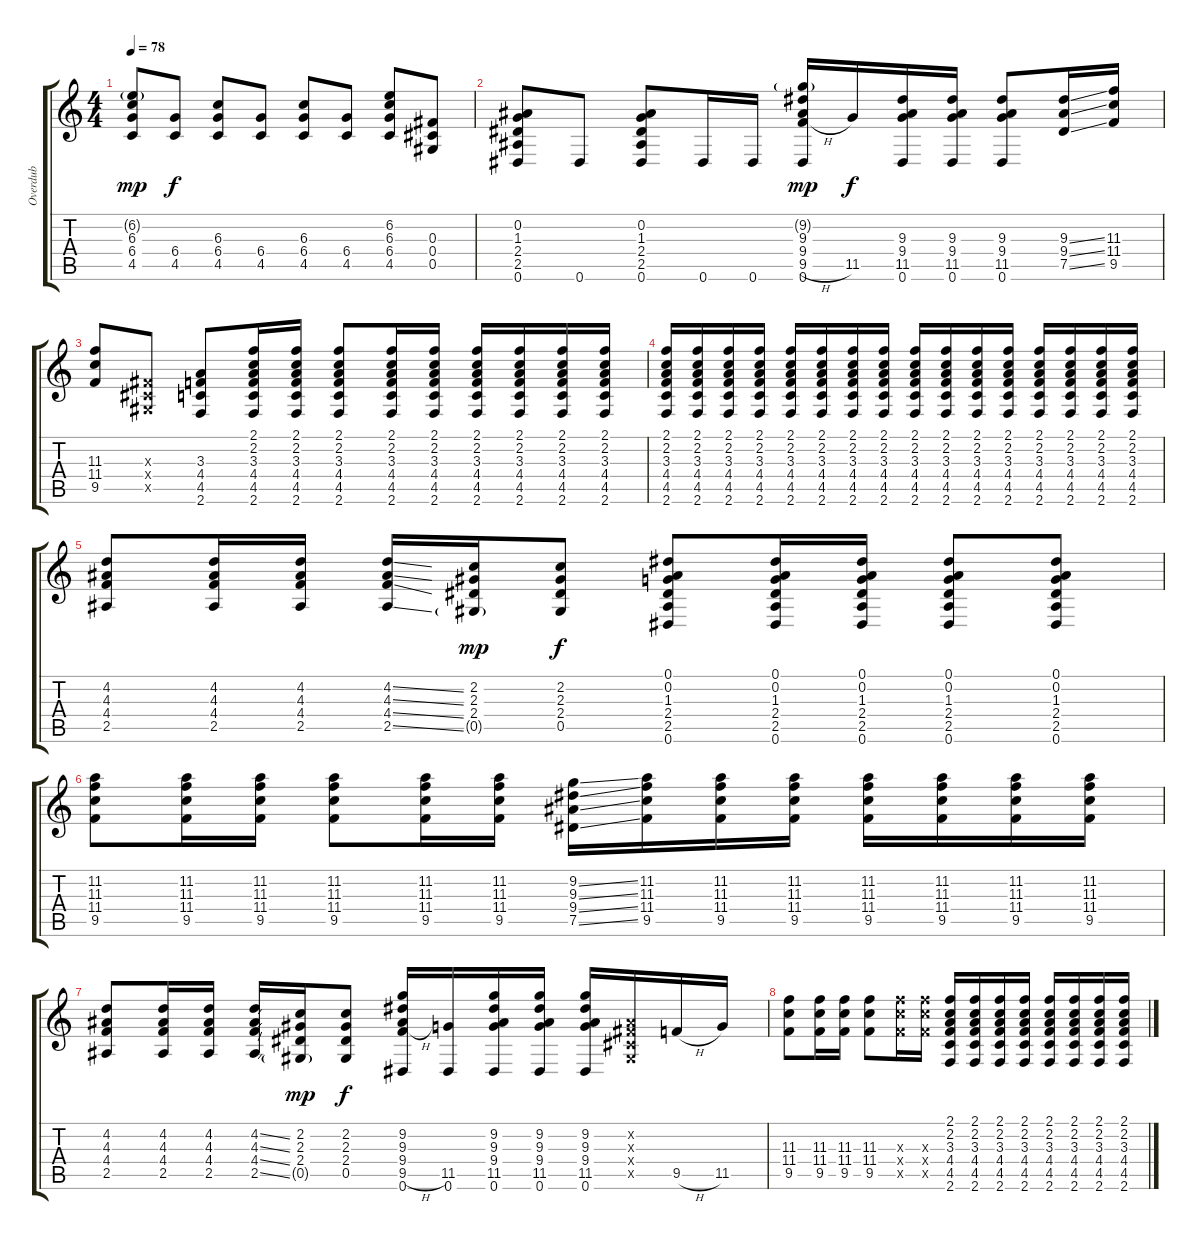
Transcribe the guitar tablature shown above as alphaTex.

\track ("Overdub" "Overdub") {instrument overdrivenguitar}
\staff {score tabs}
\tuning (Eb4 Bb3 Gb3 Db3 Ab2 Eb2) {hide}
\ts (4 4)
\tempo 78
\clef g2
\ks c
(6.2{g} 6.3 6.4 4.5).8{dy mp} (6.4 4.5).8{dy f} (6.3 6.4 4.5).8 (6.4 4.5).8 (6.3 6.4 4.5).8 (6.4 4.5).8 (6.2 6.3 6.4 4.5).8 (0.3 0.4 0.5).8 |
(0.2 1.3 2.4 2.5 0.6).8 0.6.8 (0.2 1.3 2.4 2.5 0.6).8 0.6.16 0.6.16 (9.2{g} 9.3 9.4 9.5{h} 0.6).16{dy mp} 11.5.16{dy f} (9.3 9.4 11.5 0.6).16 (9.3 9.4 11.5 0.6).16 (9.3 9.4 11.5 0.6).8 (9.3{ss} 9.4{ss} 7.5{ss}).16 (11.3 11.4 9.5).16 |
(11.3 11.4 9.5).8 (0.3{x} 0.4{x} 0.5{x}).8 (3.3 4.4 4.5 2.6).8 (2.1 2.2 3.3 4.4 4.5 2.6).16 (2.1 2.2 3.3 4.4 4.5 2.6).16 (2.1 2.2 3.3 4.4 4.5 2.6).8 (2.1 2.2 3.3 4.4 4.5 2.6).16 (2.1 2.2 3.3 4.4 4.5 2.6).16 (2.1 2.2 3.3 4.4 4.5 2.6).16 (2.1 2.2 3.3 4.4 4.5 2.6).16 (2.1 2.2 3.3 4.4 4.5 2.6).16 (2.1 2.2 3.3 4.4 4.5 2.6).16 |
(2.1 2.2 3.3 4.4 4.5 2.6).16 (2.1 2.2 3.3 4.4 4.5 2.6).16 (2.1 2.2 3.3 4.4 4.5 2.6).16 (2.1 2.2 3.3 4.4 4.5 2.6).16 (2.1 2.2 3.3 4.4 4.5 2.6).16 (2.1 2.2 3.3 4.4 4.5 2.6).16 (2.1 2.2 3.3 4.4 4.5 2.6).16 (2.1 2.2 3.3 4.4 4.5 2.6).16 (2.1 2.2 3.3 4.4 4.5 2.6).16 (2.1 2.2 3.3 4.4 4.5 2.6).16 (2.1 2.2 3.3 4.4 4.5 2.6).16 (2.1 2.2 3.3 4.4 4.5 2.6).16 (2.1 2.2 3.3 4.4 4.5 2.6).16{volume 13} (2.1 2.2 3.3 4.4 4.5 2.6).16 (2.1 2.2 3.3 4.4 4.5 2.6).16 (2.1 2.2 3.3 4.4 4.5 2.6).16 |
(4.2 4.3 4.4 2.5).8 (4.2 4.3 4.4 2.5).16 (4.2 4.3 4.4 2.5).16 (4.2{ss} 4.3{ss} 4.4{ss} 2.5{ss}).16 (2.2 2.3 2.4 0.5{g}).16{dy mp} (2.2 2.3 2.4 0.5).8{dy f} (0.1 0.2 1.3 2.4 2.5 0.6).8 (0.1 0.2 1.3 2.4 2.5 0.6).16 (0.1 0.2 1.3 2.4 2.5 0.6).16 (0.1 0.2 1.3 2.4 2.5 0.6).8 (0.1 0.2 1.3 2.4 2.5 0.6).8 |
(11.2 11.3 11.4 9.5).8 (11.2 11.3 11.4 9.5).16 (11.2 11.3 11.4 9.5).16 (11.2 11.3 11.4 9.5).8 (11.2 11.3 11.4 9.5).16 (11.2 11.3 11.4 9.5).16 (9.2{ss} 9.3{ss} 9.4{ss} 7.5{ss}).16 (11.2 11.3 11.4 9.5).16 (11.2 11.3 11.4 9.5).16 (11.2 11.3 11.4 9.5).16 (11.2 11.3 11.4 9.5).16 (11.2 11.3 11.4 9.5).16 (11.2 11.3 11.4 9.5).16 (11.2 11.3 11.4 9.5).16 |
(4.2 4.3 4.4 2.5).8 (4.2 4.3 4.4 2.5).16 (4.2 4.3 4.4 2.5).16 (4.2{ss} 4.3{ss} 4.4{ss} 2.5{ss}).16 (2.2 2.3 2.4 0.5{g}).16{dy mp} (2.2 2.3 2.4 0.5).8{dy f} (9.2 9.3 9.4 9.5{h} 0.6).16 (11.5 0.6).16 (9.2 9.3 9.4 11.5 0.6).16 (9.2 9.3 9.4 11.5 0.6).16 (9.2 9.3 9.4 11.5 0.6).16 (0.2{x} 0.3{x} 0.4{x} 0.5{x}).16 9.5{h}.16 11.5.16 |
(11.3 11.4 9.5).8 (11.3 11.4 9.5).16 (11.3 11.4 9.5).16 (11.3 11.4 9.5).8 (11.3{x} 11.4{x} 9.5{x}).16 (11.3{x} 11.4{x} 9.5{x}).16 (2.1 2.2 3.3 4.4 4.5 2.6).16 (2.1 2.2 3.3 4.4 4.5 2.6).16 (2.1 2.2 3.3 4.4 4.5 2.6).16 (2.1 2.2 3.3 4.4 4.5 2.6).16 (2.1 2.2 3.3 4.4 4.5 2.6).16 (2.1 2.2 3.3 4.4 4.5 2.6).16 (2.1 2.2 3.3 4.4 4.5 2.6).16 (2.1{ss} 2.2{ss} 3.3{ss} 4.4{ss} 4.5 2.6{ss}).16
